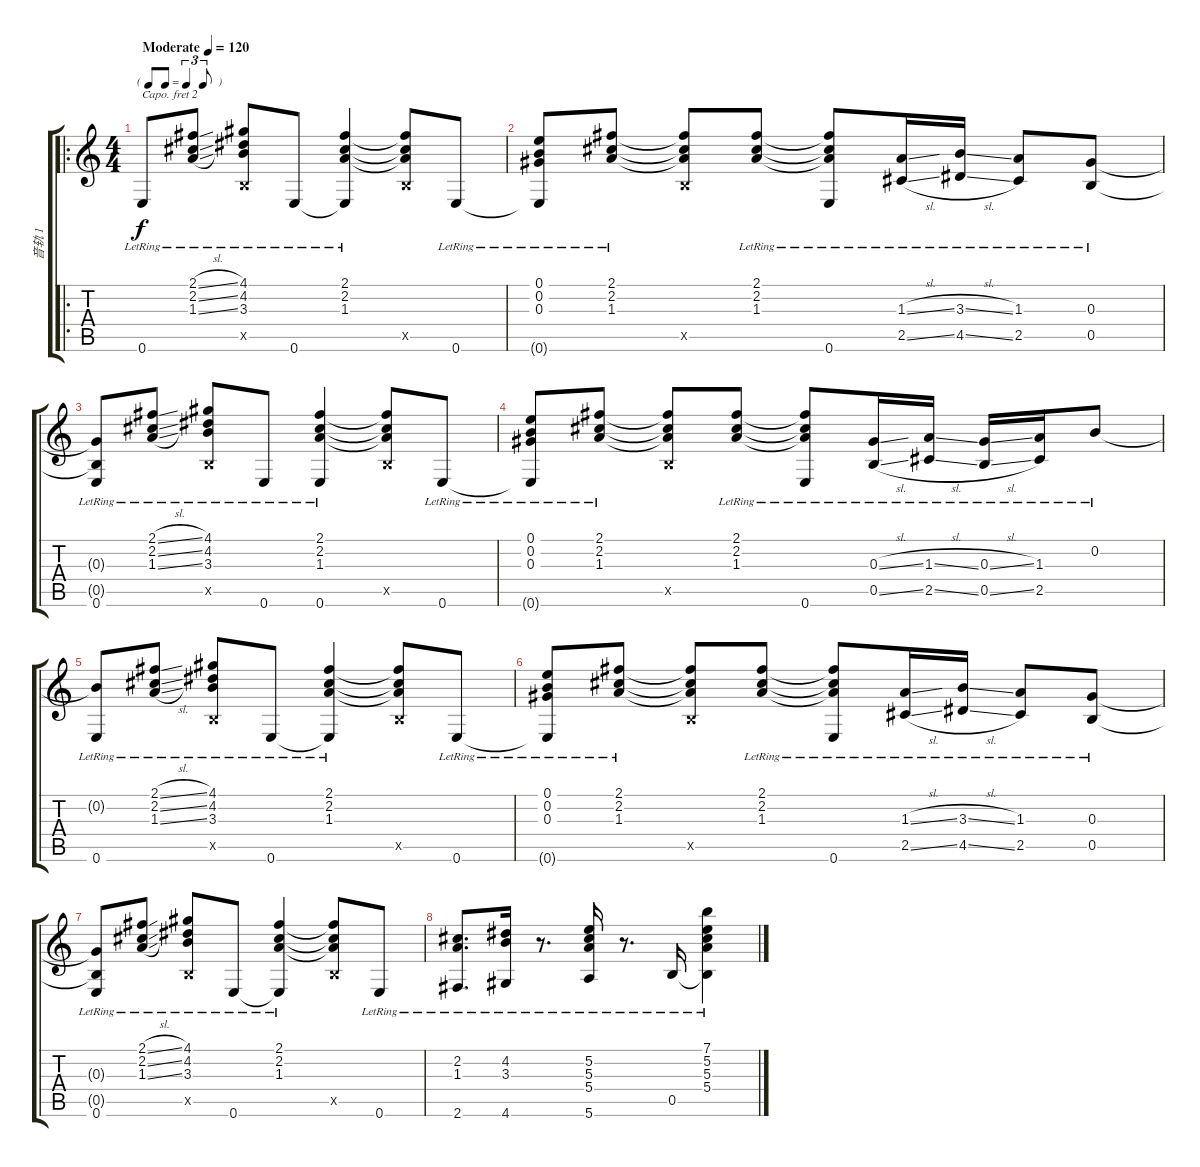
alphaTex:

\track ("音轨 1" "音轨 1") {instrument acousticguitarnylon}
\staff {score tabs}
\capo 2
\tuning (D4 A3 Gb3 D3 A2 D2) {hide}
\ro
\ts (4 4)
\tf triplet8th
\tempo (120 "Moderate")
\clef g2
\ks c
0.6{lr}.8{dy f instrument acousticguitarnylon} (2.1{sl lr} 2.2{sl lr} 1.3{sl lr}).8 (4.1{lr} 4.2{lr} 3.3{lr} 0.5{x}).8 0.6{lr}.8 (2.1{lr} 2.2{lr} 1.3{lr} 0.6{t}).4 (2.1{t} 2.2{t} 1.3{t} 0.5{x}).8 0.6{lr}.8 |
(0.1{lr} 0.2{lr} 0.3{lr} 0.6{t}).8 (2.1{lr} 2.2{lr} 1.3{lr}).8 (2.1{t} 2.2{t} 1.3{t} 0.5{x}).8 (2.1{lr} 2.2{lr} 1.3{lr}).8 (2.1{t} 2.2{t} 1.3{t} 0.6{lr}).8 (1.3{sl lr} 2.5{sl lr}).16 (3.3{sl lr} 4.5{sl lr}).16 (1.3{lr} 2.5{lr}).8 (0.3{lr} 0.5{lr}).8 |
(0.3{t} 0.5{t} 0.6{lr}).8 (2.1{sl lr} 2.2{sl lr} 1.3{sl lr}).8 (4.1{lr} 4.2{lr} 3.3{lr} 0.5{x}).8 0.6{lr}.8 (2.1{lr} 2.2{lr} 1.3{lr} 0.6{lr}).4 (2.1{t} 2.2{t} 1.3{t} 0.5{x}).8 0.6{lr}.8 |
(0.1{lr} 0.2{lr} 0.3{lr} 0.6{t}).8 (2.1{lr} 2.2{lr} 1.3{lr}).8 (2.1{t} 2.2{t} 1.3{t} 0.5{x}).8 (2.1{lr} 2.2{lr} 1.3{lr}).8 (2.1{t} 2.2{t} 1.3{t} 0.6{lr}).8 (0.3{sl lr} 0.5{sl lr}).16 (1.3{sl lr} 2.5{sl lr}).16 (0.3{sl lr} 0.5{sl lr}).16 (1.3{lr} 2.5{lr}).16 0.2{lr}.8 |
(0.2{t} 0.6{lr}).8 (2.1{sl lr} 2.2{sl lr} 1.3{sl lr}).8 (4.1{lr} 4.2{lr} 3.3{lr} 0.5{x}).8 0.6{lr}.8 (2.1{lr} 2.2{lr} 1.3{lr} 0.6{t}).4 (2.1{t} 2.2{t} 1.3{t} 0.5{x}).8 0.6{lr}.8 |
(0.1{lr} 0.2{lr} 0.3{lr} 0.6{t}).8 (2.1{lr} 2.2{lr} 1.3{lr}).8 (2.1{t} 2.2{t} 1.3{t} 0.5{x}).8 (2.1{lr} 2.2{lr} 1.3{lr}).8 (2.1{t} 2.2{t} 1.3{t} 0.6{lr}).8 (1.3{sl lr} 2.5{sl lr}).16 (3.3{sl lr} 4.5{sl lr}).16 (1.3{lr} 2.5{lr}).8 (0.3{lr} 0.5{lr}).8 |
(0.3{t} 0.5{t} 0.6{lr}).8 (2.1{sl lr} 2.2{sl lr} 1.3{sl lr}).8 (4.1{lr} 4.2{lr} 3.3{lr} 0.5{x}).8 0.6{lr}.8 (2.1{lr} 2.2{lr} 1.3{lr} 0.6{t}).4 (2.1{t} 2.2{t} 1.3{t} 0.5{x}).8 0.6{lr}.8 |
(2.2{lr} 1.3{lr} 2.6{lr}).8{d} (4.2{lr} 3.3{lr} 4.6{lr}).16 r.8{d} (5.2{lr} 5.3{lr} 5.4{lr} 5.6{lr}).16 r.8{d} 0.5{lr}.16 (7.1{lr} 5.2{lr} 5.3{lr} 5.4{lr} 0.5{t}).4
